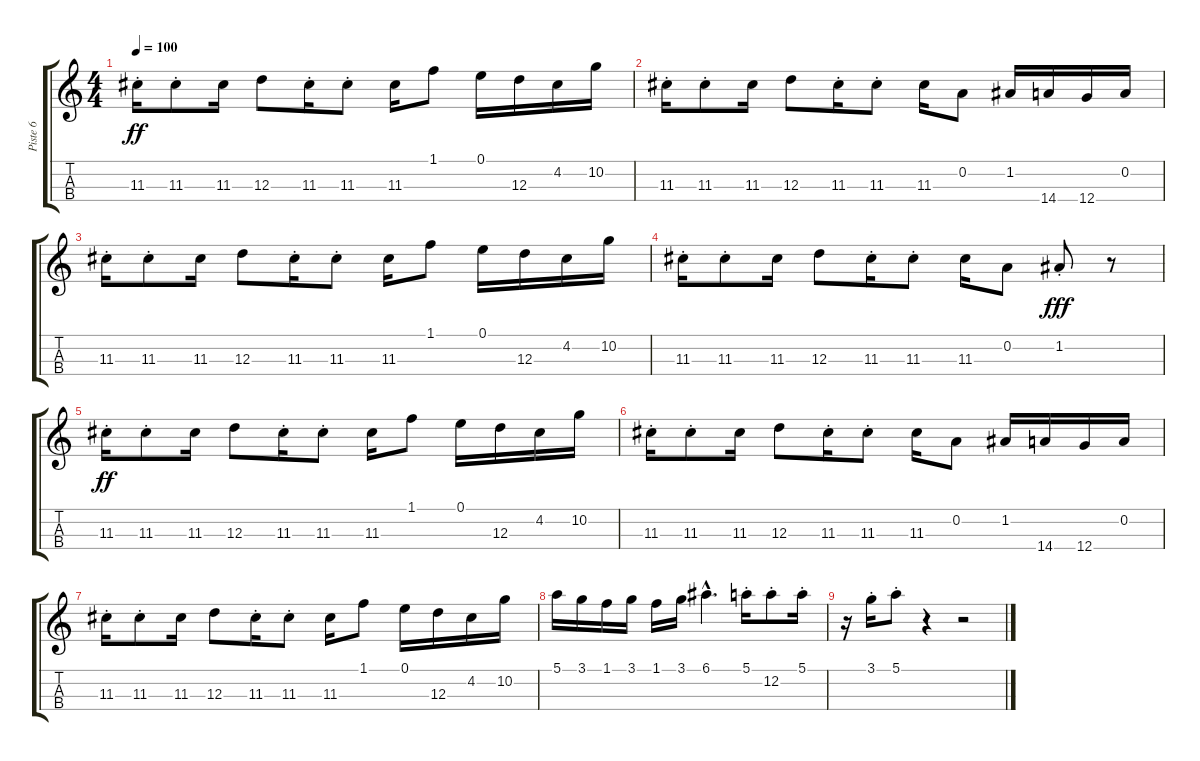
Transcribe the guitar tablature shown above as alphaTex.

\track ("Piste 6" "Piste 6") {instrument stringensemble1}
\staff {score tabs}
\tuning (E5 A4 D4 G3) {hide}
\ts (4 4)
\tempo 100
\clef g2
\ks c
11.3{st}.16{dy ff} 11.3{st}.8 11.3.16 12.3.8 11.3{st}.16 11.3{st}.8 11.3.16 1.1.8 0.1.16 12.3.16 4.2.16 10.2.16 |
11.3{st}.16 11.3{st}.8 11.3.16 12.3.8 11.3{st}.16 11.3{st}.8 11.3.16 0.2.8 1.2.16 14.4.16 12.4.16 0.2.16 |
11.3{st}.16 11.3{st}.8 11.3.16 12.3.8 11.3{st}.16 11.3{st}.8 11.3.16 1.1.8 0.1.16 12.3.16 4.2.16 10.2.16 |
11.3{st}.16 11.3{st}.8 11.3.16 12.3.8 11.3{st}.16 11.3{st}.8 11.3.16 0.2.8 1.2{st}.8{dy fff} r.8 |
11.3{st}.16{dy ff} 11.3{st}.8 11.3.16 12.3.8 11.3{st}.16 11.3{st}.8 11.3.16 1.1.8 0.1.16 12.3.16 4.2.16 10.2.16 |
11.3{st}.16 11.3{st}.8 11.3.16 12.3.8 11.3{st}.16 11.3{st}.8 11.3.16 0.2.8 1.2.16 14.4.16 12.4.16 0.2.16 |
11.3{st}.16 11.3{st}.8 11.3.16 12.3.8 11.3{st}.16 11.3{st}.8 11.3.16 1.1.8 0.1.16 12.3.16 4.2.16 10.2.16 |
5.1.16 3.1.16 1.1.16 3.1.16 1.1.16 3.1.16 6.1{hac}.4{d} 5.1{st}.16 12.2{st}.8 5.1{st}.16 |
r.16 3.1{st}.16 5.1{st}.8 r.4 r.2
